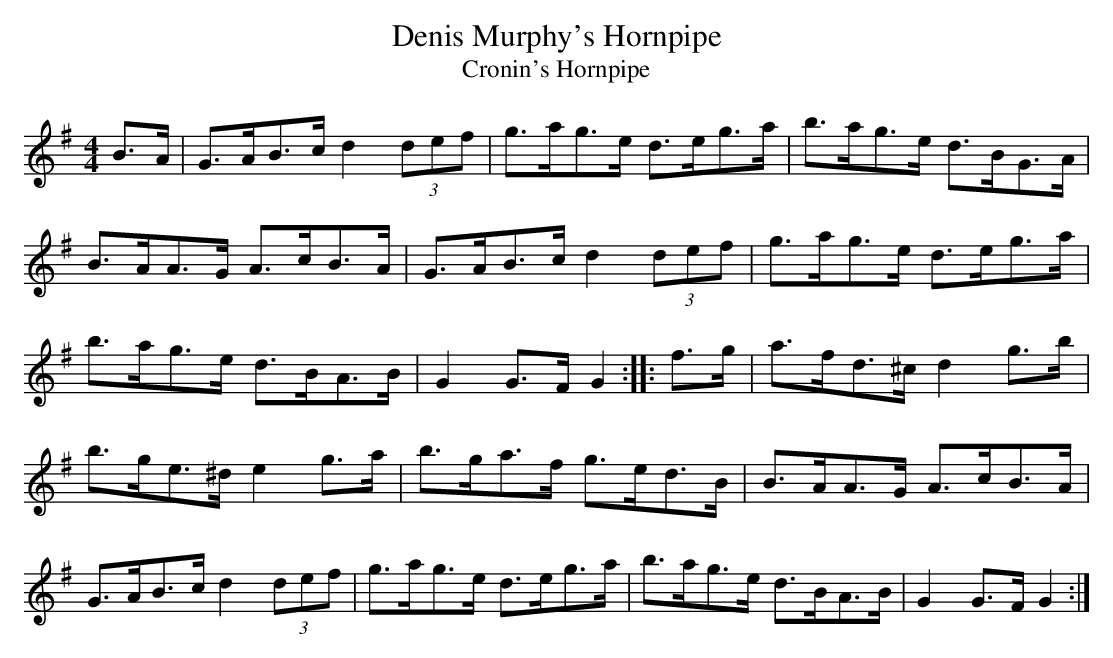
X:1
T:Denis Murphy's Hornpipe
T:Cronin's Hornpipe
M:4/4
L:1/8
K:G
B>A|G>AB>c d2  (3def|g>ag>e d>eg>a|b>ag>e d>BG>A|B>AA>G A>cB>A|\
G>AB>c d2  (3def|g>ag>e d>eg>a|b>ag>e d>BA>B|G2  G>F G2 :|\
|:f>g|a>fd>^c d2  g>b|b>ge>^d e2  g>a|b>ga>f g>ed>B|B>AA>G A>cB>A|\
G>AB>c d2  (3def|g>ag>e d>eg>a|b>ag>e d>BA>B|G2  G>F G2 :|
